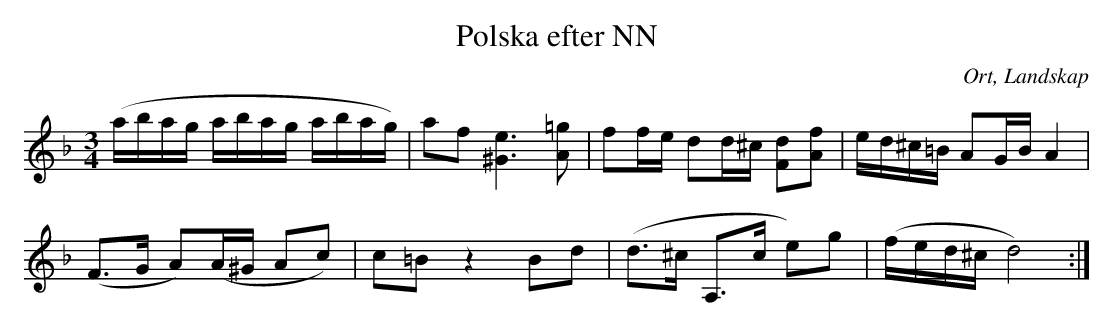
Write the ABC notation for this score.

X:1
T:Polska efter NN
O:Ort, Landskap
M:3/4
L:1/16
K:Dm
(abag abag abag)|a2f2 [^G6e6] [A2=g2]|f2fe d2d^c [F2d2][A2f2]|ed^c=B A2GB A4|
(F2>G2 A2)(A^G A2c2)|c2=B2 z4 B2d2|(d2>^c2 A,2>c2 e2)g2|(fed^c d8):|
